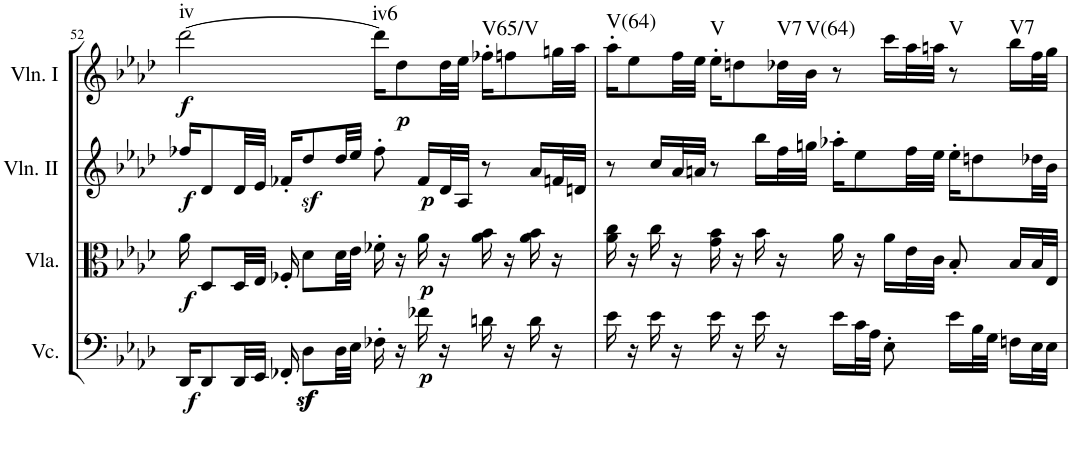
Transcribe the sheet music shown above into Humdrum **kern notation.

**kern	**dynam	**kern	**dynam	**kern	**dynam	**kern	**dynam	**harte
*part4	*part4	*part3	*part3	*part2	*part2	*part1	*part1	*part1
*staff4	*staff4	*staff3	*staff3	*staff2	*staff2	*staff1	*staff1	*
*I"Violoncello	*	*I"Viola	*	*I"Violin II	*	*I"Violin I	*	*
*I'Vc.	*	*I'Vla.	*	*I'Vln. II	*	*I'Vln. I	*	*
!!LO:PB:g=z
*clefF4	*	*clefC3	*	*clefG2	*	*clefG2	*	*
*k[b-e-a-d-]	*	*k[b-e-a-d-]	*	*k[b-e-a-d-]	*	*k[b-e-a-d-]	*	*
*A-:	*	*A-:	*	*A-:	*	*A-:	*	*
*M4/4	*	*M4/4	*	*M4/4	*	*M4/4	*	*
*met(c)	*	*met(c)	*	*met(c)	*	*met(c)	*	*
=52	=52	=52	=52	=52	=52	=52	=52	=52
!	!LO:DY:b	!	!LO:DY:b	!	!LO:DY:b	!	!LO:DY:b	!LO:H:kt=iv
16DD-/KL	f	16a-\	f	16ff-X/KL	f	[2ddd-\	f	N
8DD-/	.	8D-/L	.	8d-/	.	.	.	.
32DD-/LL	.	32D-/LL	.	32d-/LL	.	.	.	.
32EE-/JJJ	.	32E-/JJJ	.	32e-/JJJ	.	.	.	.
16FF-X'/	.	16F-X'/	.	16f-X'/KL	.	.	.	.
8D-z<\L	.	8d-\L	.	8dd-z</	.	.	.	.
32D-\LL	.	32d-\LL	.	32dd-/LL	.	.	.	.
32E-\JJJ	.	32e-\JJJ	.	32ee-/JJJ	.	.	.	.
!	!	!	!	!	!	!	!	!LO:H:kt=iv6
16F-X'\	.	16f-X'\	.	8ff-'\	.	16ddd-\KL]	.	N
!	!	!	!	!	!	!	!LO:DY:b	!
16r	.	16r	.	.	.	8dd-\	p	.
!	!LO:DY:b	!	!LO:DY:b	!	!LO:DY:b	!	!	!
16f-X\	p	16a-\	p	16f-/LL	p	.	.	.
16r	.	16r	.	32d-/L	.	32dd-\LL	.	.
.	.	.	.	32A-/JJJ	.	32ee-\JJJ	.	.
!	!	!	!	!	!	!	!	!LO:H:kt=V65/V
16dn\	.	16a-\ 16b-\	.	8r	.	16ff-X'\KL	.	N
16r	.	16r	.	.	.	8ffn\	.	.
16d\	.	16a-\ 16b-\	.	16a-/LL	.	.	.	.
16r	.	16r	.	32fn/L	.	32ggn\LL	.	.
.	.	.	.	32dn/JJJ	.	32aa-\JJJ	.	.
=53	=53	=53	=53	=53	=53	=53	=53	=53
!	!	!	!	!	!	!	!	!LO:H:kt=V(64)
16e-\	.	16a-\ 16cc\	.	8r	.	16aa-'\KL	.	N
16r	.	16r	.	.	.	8ee-\	.	.
16e-\	.	16cc\	.	16cc/LL	.	.	.	.
16r	.	16r	.	32a-/L	.	32ff\LL	.	.
.	.	.	.	32an/JJJ	.	32ee-\JJJ	.	.
!	!	!	!	!	!	!	!	!LO:H:kt=V
16e-\	.	16g\ 16b-\	.	8r	.	16ee-'\KL	.	N
16r	.	16r	.	.	.	8ddn\	.	.
16e-\	.	16b-\	.	16bb-\LL	.	.	.	.
!	!	!	!	!	!	!	!	!LO:H:kt=V7
16r	.	16r	.	32ff\L	.	32dd-X\LL	.	N
!	!	!	!	!	!	!	!	!LO:H:kt=V(64)
.	.	.	.	32ggn\JJJ	.	32b-\JJJ	.	N
16e-\LL	.	16a-\	.	16aa-X'\KL	.	8r	.	.
32c\L	.	16r	.	8ee-\	.	.	.	.
32A-\JJJ	.	.	.	.	.	.	.	.
8E-'\	.	16a-\LL	.	.	.	16ccc\LL	.	.
.	.	32e-\L	.	32ff\LL	.	32aa-\L	.	.
.	.	32c\JJJ	.	32ee-\JJJ	.	32aan\JJJ	.	.
!	!	!	!	!	!	!	!	!LO:H:kt=V
16e-\LL	.	8B-'/	.	16ee-'\KL	.	8r	.	N
32B-\L	.	.	.	8ddn\	.	.	.	.
32G\JJJ	.	.	.	.	.	.	.	.
!	!	!	!	!	!	!	!	!LO:H:kt=V7
16Fn\LL	.	16B-/LL	.	.	.	16bb-\LL	.	N
32E-\L	.	32B-/L	.	32dd-X\LL	.	32ff\L	.	.
32E-\JJJ	.	32E-/JJJ	.	32b-\JJJ	.	32gg\JJJ	.	.
=	=	=	=	=	=	=	=	=
*-	*-	*-	*-	*-	*-	*-	*-	*-
